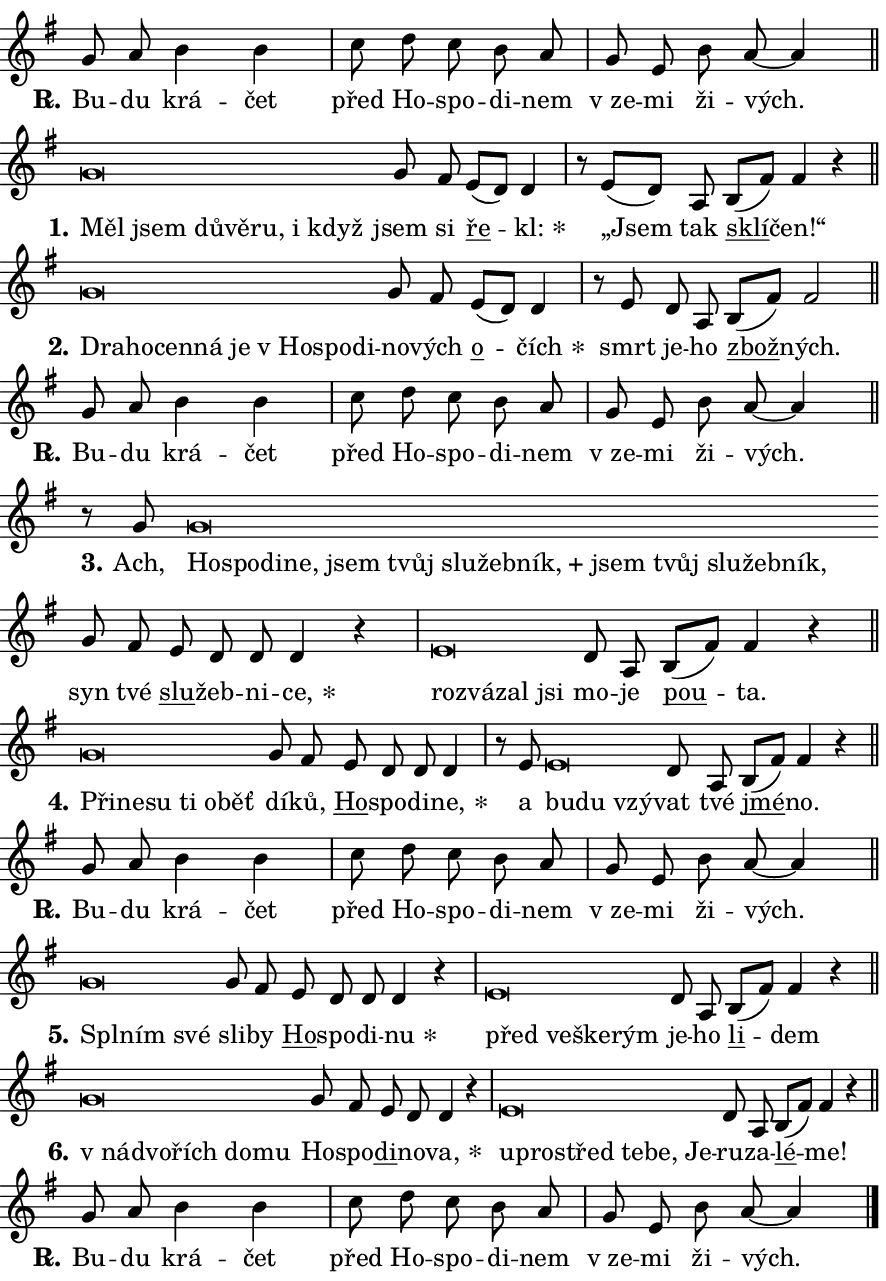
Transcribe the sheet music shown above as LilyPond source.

\version "2.24.0"
\header { tagline = "" }
\paper {
  indent = 0\cm
  top-margin = 0\cm
  right-margin = 0.13\cm % to fit lyric hyphens
  bottom-margin = 0\cm
  left-margin = 0\cm
  paper-width = 15\cm
  page-breaking = #ly:one-page-breaking
  system-system-spacing.basic-distance = #11
  score-system-spacing.basic-distance = #11
  ragged-last = ##f
}


%% Author: Thomas Morley
%% https://lists.gnu.org/archive/html/lilypond-user/2020-05/msg00002.html
#(define (line-position grob)
"Returns position of @var[grob} in current system:
   @code{'start}, if at first time-step
   @code{'end}, if at last time-step
   @code{'middle} otherwise
"
  (let* ((col (ly:item-get-column grob))
         (ln (ly:grob-object col 'left-neighbor))
         (rn (ly:grob-object col 'right-neighbor))
         (col-to-check-left (if (ly:grob? ln) ln col))
         (col-to-check-right (if (ly:grob? rn) rn col))
         (break-dir-left
           (and
             (ly:grob-property col-to-check-left 'non-musical #f)
             (ly:item-break-dir col-to-check-left)))
         (break-dir-right
           (and
             (ly:grob-property col-to-check-right 'non-musical #f)
             (ly:item-break-dir col-to-check-right))))
        (cond ((eqv? 1 break-dir-left) 'start)
              ((eqv? -1 break-dir-right) 'end)
              (else 'middle))))

#(define (tranparent-at-line-position vctor)
  (lambda (grob)
  "Relying on @code{line-position} select the relevant enry from @var{vctor}.
Used to determine transparency,"
    (case (line-position grob)
      ((end) (not (vector-ref vctor 0)))
      ((middle) (not (vector-ref vctor 1)))
      ((start) (not (vector-ref vctor 2))))))

noteHeadBreakVisibility =
#(define-music-function (break-visibility)(vector?)
"Makes @code{NoteHead}s transparent relying on @var{break-visibility}"
#{
  \override NoteHead.transparent =
    #(tranparent-at-line-position break-visibility)
#})

#(define delete-ledgers-for-transparent-note-heads
  (lambda (grob)
    "Reads whether a @code{NoteHead} is transparent.
If so this @code{NoteHead} is removed from @code{'note-heads} from
@var{grob}, which is supposed to be @code{LedgerLineSpanner}.
As a result ledgers are not printed for this @code{NoteHead}"
    (let* ((nhds-array (ly:grob-object grob 'note-heads))
           (nhds-list
             (if (ly:grob-array? nhds-array)
                 (ly:grob-array->list nhds-array)
                 '()))
           ;; Relies on the transparent-property being done before
           ;; Staff.LedgerLineSpanner.after-line-breaking is executed.
           ;; This is fragile ...
           (to-keep
             (remove
               (lambda (nhd)
                 (ly:grob-property nhd 'transparent #f))
               nhds-list)))
      ;; TODO find a better method to iterate over grob-arrays, similiar
      ;; to filter/remove etc for lists
      ;; For now rebuilt from scratch
      (set! (ly:grob-object grob 'note-heads)  '())
      (for-each
        (lambda (nhd)
          (ly:pointer-group-interface::add-grob grob 'note-heads nhd))
        to-keep))))

squashNotes = {
  \override NoteHead.X-extent = #'(-0.2 . 0.2)
  \override NoteHead.Y-extent = #'(-0.75 . 0)
  \override NoteHead.stencil =
    #(lambda (grob)
       (let ((pos (ly:grob-property grob 'staff-position)))
         (begin
           (if (< pos -7) (display "ERROR: Lower brevis then expected\n") (display ""))
           (if (<= pos -6) ly:text-interface::print ly:note-head::print))))
}
unSquashNotes = {
  \revert NoteHead.X-extent
  \revert NoteHead.Y-extent
  \revert NoteHead.stencil
}

hideNotes = \noteHeadBreakVisibility #begin-of-line-visible
unHideNotes = \noteHeadBreakVisibility #all-visible

% work-around for resetting accidentals
% https://lilypond.org/doc/v2.23/Documentation/notation/displaying-rhythms#unmetered-music
cadenzaMeasure = {
  \cadenzaOff
  \partial 1024 s1024
  \cadenzaOn
}

#(define-markup-command (accent layout props text) (markup?)
  "Underline accented syllable"
  (interpret-markup layout props
    #{\markup \override #'(offset . 4.3) \underline { #text }#}))

responsum = \markup \concat {
  "R" \hspace #-1.05 \path #0.1 #'((moveto 0 0.07) (lineto 0.9 0.8)) \hspace #0.05 "."
}

spaceSize = #0.6828661417322834 % exact space size for TeX Gyre Schola

\layout {
  \context {
    \Staff
    \remove "Time_signature_engraver"
    \override LedgerLineSpanner.after-line-breaking = #delete-ledgers-for-transparent-note-heads
  }
  \context {
    \Lyrics {
      \override LyricSpace.minimum-distance = \spaceSize
      \override LyricText.font-name = #"TeX Gyre Schola"
      \override LyricText.font-size = 1
      \override StanzaNumber.font-name = #"TeX Gyre Schola Bold"
      \override StanzaNumber.font-size = 1
    }
  }
  \context {
    \Score 
    \override NoteHead.text =
      #(lambda (grob) 
        (let ((pos (ly:grob-property grob 'staff-position)))
          #{\markup {
            \combine
              \halign #-0.55 \raise #(if (= pos -6) 0 0.5) \override #'(thickness . 2) \draw-line #'(3.2 . 0)
              \musicglyph "noteheads.sM1"
          }#}))
  }
}

% magnetic-lyrics.ily
%
%   written by
%     Jean Abou Samra <jean@abou-samra.fr>
%     Werner Lemberg <wl@gnu.org>
%
%   adapted by
%     Jiri Hon <jiri.hon@gmail.com>
%
% Version 2022-Apr-15

% https://www.mail-archive.com/lilypond-user@gnu.org/msg149350.html

#(define (Left_hyphen_pointer_engraver context)
   "Collect syllable-hyphen-syllable occurrences in lyrics and store
them in properties.  This engraver only looks to the left.  For
example, if the lyrics input is @code{foo -- bar}, it does the
following.

@itemize @bullet
@item
Set the @code{text} property of the @code{LyricHyphen} grob between
@q{foo} and @q{bar} to @code{foo}.

@item
Set the @code{left-hyphen} property of the @code{LyricText} grob with
text @q{foo} to the @code{LyricHyphen} grob between @q{foo} and
@q{bar}.
@end itemize

Use this auxiliary engraver in combination with the
@code{lyric-@/text::@/apply-@/magnetic-@/offset!} hook."
   (let ((hyphen #f)
         (text #f))
     (make-engraver
      (acknowledgers
       ((lyric-syllable-interface engraver grob source-engraver)
        (set! text grob)))
      (end-acknowledgers
       ((lyric-hyphen-interface engraver grob source-engraver)
        ;(when (not (grob::has-interface grob 'lyric-space-interface))
          (set! hyphen grob)));)
      ((stop-translation-timestep engraver)
       (when (and text hyphen)
         (ly:grob-set-object! text 'left-hyphen hyphen))
       (set! text #f)
       (set! hyphen #f)))))

#(define (lyric-text::apply-magnetic-offset! grob)
   "If the space between two syllables is less than the value in
property @code{LyricText@/.details@/.squash-threshold}, move the right
syllable to the left so that it gets concatenated with the left
syllable.

Use this function as a hook for
@code{LyricText@/.after-@/line-@/breaking} if the
@code{Left_@/hyphen_@/pointer_@/engraver} is active."
   (let ((hyphen (ly:grob-object grob 'left-hyphen #f)))
     (when hyphen
       (let ((left-text (ly:spanner-bound hyphen LEFT)))
         (when (grob::has-interface left-text 'lyric-syllable-interface)
           (let* ((common (ly:grob-common-refpoint grob left-text X))
                  (this-x-ext (ly:grob-extent grob common X))
                  (left-x-ext
                   (begin
                     ;; Trigger magnetism for left-text.
                     (ly:grob-property left-text 'after-line-breaking)
                     (ly:grob-extent left-text common X)))
                  ;; `delta` is the gap width between two syllables.
                  (delta (- (interval-start this-x-ext)
                            (interval-end left-x-ext)))
                  (details (ly:grob-property grob 'details))
                  (threshold (assoc-get 'squash-threshold details 0.2)))
             (when (< delta threshold)
               (let* (;; We have to manipulate the input text so that
                      ;; ligatures crossing syllable boundaries are not
                      ;; disabled.  For languages based on the Latin
                      ;; script this is essentially a beautification.
                      ;; However, for non-Western scripts it can be a
                      ;; necessity.
                      (lt (ly:grob-property left-text 'text))
                      (rt (ly:grob-property grob 'text))
                      (is-space (grob::has-interface hyphen 'lyric-space-interface))
                      (space (if is-space " " ""))
                      (extra-delta (if is-space spaceSize 0))
                      ;; Append new syllable.
                      (ltrt-space (if (and (string? lt) (string? rt))
                                (string-append lt space rt)
                                (make-concat-markup (list lt space rt))))
                      ;; Right-align `ltrt` to the right side.
                      (ltrt-space-markup (grob-interpret-markup
                               grob
                               (make-translate-markup
                                (cons (interval-length this-x-ext) 0)
                                (make-right-align-markup ltrt-space)))))
                 (begin
                   ;; Don't print `left-text`.
                   (ly:grob-set-property! left-text 'stencil #f)
                   ;; Set text and stencil (which holds all collected
                   ;; syllables so far) and shift it to the left.
                   (ly:grob-set-property! grob 'text ltrt-space)
                   (ly:grob-set-property! grob 'stencil ltrt-space-markup)
                   (ly:grob-translate-axis! grob (- (- delta extra-delta)) X))))))))))


#(define (lyric-hyphen::displace-bounds-first grob)
   ;; Make very sure this callback isn't triggered too early.
   (let ((left (ly:spanner-bound grob LEFT))
         (right (ly:spanner-bound grob RIGHT)))
     (ly:grob-property left 'after-line-breaking)
     (ly:grob-property right 'after-line-breaking)
     (ly:lyric-hyphen::print grob)))

squashThreshold = #0.4

\layout {
  \context {
    \Lyrics
    \consists #Left_hyphen_pointer_engraver
    \override LyricText.after-line-breaking =
      #lyric-text::apply-magnetic-offset!
    \override LyricHyphen.stencil = #lyric-hyphen::displace-bounds-first
    \override LyricText.details.squash-threshold = \squashThreshold
    \override LyricHyphen.minimum-distance = 0
    \override LyricHyphen.minimum-length = \squashThreshold
  }
}

squashText = \override LyricText.details.squash-threshold = 9999
unSquashText = \override LyricText.details.squash-threshold = \squashThreshold

leftText = \override LyricText.self-alignment-X = #LEFT
unLeftText = \revert LyricText.self-alignment-X

starOffset = #(lambda (grob) 
                (let ((x_offset (ly:self-alignment-interface::aligned-on-x-parent grob)))
                  (if (= x_offset 0) 0 (+ x_offset 1.2))))

star = #(define-music-function (syllable)(string?)
"Append star separator at the end of a syllable"
#{
  \once \override LyricText.X-offset = #starOffset
  \lyricmode { \markup {
    #syllable
    \override #'((font-name . "TeX Gyre Schola Bold")) \hspace #0.2 \lower #0.65 \larger "*"
  } }
#})

starAccent = #(define-music-function (syllable)(string?)
"Append star separator at the end of a syllable and make accent"
#{
  \once \override LyricText.X-offset = #starOffset
  \lyricmode { \markup {
    \accent #syllable
    \override #'((font-name . "TeX Gyre Schola Bold")) \hspace #0.2 \lower #0.65 \larger "*"
  } }
#})

breath = #(define-music-function (syllable)(string?)
"Append breathing indicator at the end of a syllable"
#{
  \lyricmode { \markup { #syllable "+" } }
#})

optionalBreath = #(define-music-function (syllable)(string?)
"Append optional breathing indicator at the end of a syllable"
#{
  \lyricmode { \markup { #syllable "(+)" } }
#})


\score {
    <<
        \new Voice = "melody" { \cadenzaOn \key g \major \relative { g'8 a b4 b \cadenzaMeasure \bar "|" c8 d c b a \cadenzaMeasure \bar "|" g e b' a~ a4 \cadenzaMeasure \bar "||" \break } }
        \new Lyrics \lyricsto "melody" { \lyricmode { \set stanza = \responsum
Bu -- du krá -- čet před Ho -- spo -- di -- nem "v ze" -- mi ži -- vých. } }
    >>
    \layout {}
}

\score {
    <<
        \new Voice = "melody" { \cadenzaOn \key g \major \relative { \squashNotes g'\breve*1/16 \hideNotes \breve*1/16 \bar "" \breve*1/16 \bar "" \breve*1/16 \bar "" \breve*1/16 \bar "" \breve*1/16 \breve*1/16 \bar "" \unHideNotes \unSquashNotes g8 fis \bar "" e[( d)] d4 \cadenzaMeasure \bar "|" r8 e8[( d8)] a \bar "" b[( fis')] fis4 r \cadenzaMeasure \bar "||" \break } }
        \new Lyrics \lyricsto "melody" { \lyricmode { \set stanza = "1."
\leftText Měl \squashText jsem dů -- vě -- ru, i když \unLeftText \unSquashText jsem si \markup \accent ře -- \star kl: „Jsem tak \markup \accent sklí -- čen!“ } }
    >>
    \layout {}
}

\score {
    <<
        \new Voice = "melody" { \cadenzaOn \key g \major \relative { \squashNotes g'\breve*1/16 \hideNotes \breve*1/16 \bar "" \breve*1/16 \bar "" \breve*1/16 \bar "" \breve*1/16 \bar "" \breve*1/16 \bar "" \breve*1/16 \breve*1/16 \bar "" \unHideNotes \unSquashNotes g8 fis \bar "" e[( d)] d4 \cadenzaMeasure \bar "|" r8 e8 d8 a \bar "" b[( fis')] fis2 \cadenzaMeasure \bar "||" \break } }
        \new Lyrics \lyricsto "melody" { \lyricmode { \set stanza = "2."
\leftText Dra -- \squashText ho -- cen -- ná je "v Ho" -- spo -- di -- \unLeftText \unSquashText no -- vých \markup \accent o -- \star čích smrt je -- ho \markup \accent zbož -- ných. } }
    >>
    \layout {}
}

\score {
    <<
        \new Voice = "melody" { \cadenzaOn \key g \major \relative { g'8 a b4 b \cadenzaMeasure \bar "|" c8 d c b a \cadenzaMeasure \bar "|" g e b' a~ a4 \cadenzaMeasure \bar "||" \break } }
        \new Lyrics \lyricsto "melody" { \lyricmode { \set stanza = \responsum
Bu -- du krá -- čet před Ho -- spo -- di -- nem "v ze" -- mi ži -- vých. } }
    >>
    \layout {}
}

\score {
    <<
        \new Voice = "melody" { \cadenzaOn \key g \major \relative { r8 g' \squashNotes g\breve*1/16 \hideNotes \breve*1/16 \bar "" \breve*1/16 \bar "" \breve*1/16 \bar "" \breve*1/16 \bar "" \breve*1/16 \bar "" \breve*1/16 \bar "" \breve*1/16 \bar "" \breve*1/16 \bar "" \breve*1/16 \bar "" \breve*1/16 \bar "" \breve*1/16 \bar "" \breve*1/16 \breve*1/16 \bar "" \unHideNotes \unSquashNotes g8 fis \bar "" e d d d4 r \cadenzaMeasure \bar "|" \squashNotes e\breve*1/16 \hideNotes \breve*1/16 \bar "" \breve*1/16 \breve*1/16 \bar "" \unHideNotes \unSquashNotes d8 a \bar "" b[( fis')] fis4 r \cadenzaMeasure \bar "||" \break } }
        \new Lyrics \lyricsto "melody" { \lyricmode { \set stanza = "3."
Ach, \leftText Ho -- \squashText spo -- di -- ne, jsem tvůj slu -- žeb -- \breath "ník," jsem tvůj slu -- žeb -- ník, \unLeftText \unSquashText syn tvé \markup \accent slu -- žeb -- ni -- \star ce, \leftText roz -- \squashText vá -- zal jsi \unLeftText \unSquashText mo -- je \markup \accent pou -- ta. } }
    >>
    \layout {}
}

\score {
    <<
        \new Voice = "melody" { \cadenzaOn \key g \major \relative { \squashNotes g'\breve*1/16 \hideNotes \breve*1/16 \bar "" \breve*1/16 \bar "" \breve*1/16 \bar "" \breve*1/16 \breve*1/16 \bar "" \unHideNotes \unSquashNotes g8 fis \bar "" e d d d4 \cadenzaMeasure \bar "|" r8 e \squashNotes e\breve*1/16 \hideNotes \breve*1/16 \breve*1/16 \bar "" \unHideNotes \unSquashNotes d8 a \bar "" b[( fis')] fis4 r \cadenzaMeasure \bar "||" \break } }
        \new Lyrics \lyricsto "melody" { \lyricmode { \set stanza = "4."
\leftText Při -- \squashText ne -- su ti o -- běť \unLeftText \unSquashText dí -- ků, \markup \accent Ho -- spo -- di -- \star ne, a \leftText bu -- \squashText du vzý -- \unLeftText \unSquashText vat tvé \markup \accent jmé -- no. } }
    >>
    \layout {}
}

\score {
    <<
        \new Voice = "melody" { \cadenzaOn \key g \major \relative { g'8 a b4 b \cadenzaMeasure \bar "|" c8 d c b a \cadenzaMeasure \bar "|" g e b' a~ a4 \cadenzaMeasure \bar "||" \break } }
        \new Lyrics \lyricsto "melody" { \lyricmode { \set stanza = \responsum
Bu -- du krá -- čet před Ho -- spo -- di -- nem "v ze" -- mi ži -- vých. } }
    >>
    \layout {}
}

\score {
    <<
        \new Voice = "melody" { \cadenzaOn \key g \major \relative { \squashNotes g'\breve*1/16 \hideNotes \breve*1/16 \breve*1/16 \bar "" \unHideNotes \unSquashNotes g8 fis \bar "" e d d d4 r \cadenzaMeasure \bar "|" \squashNotes e\breve*1/16 \hideNotes \breve*1/16 \bar "" \breve*1/16 \breve*1/16 \bar "" \unHideNotes \unSquashNotes d8 a \bar "" b[( fis')] fis4 r \cadenzaMeasure \bar "||" \break } }
        \new Lyrics \lyricsto "melody" { \lyricmode { \set stanza = "5."
\leftText Spl -- \squashText ním své \unLeftText \unSquashText sli -- by \markup \accent Ho -- spo -- di -- \star nu \leftText před \squashText ve -- ške -- rým \unLeftText \unSquashText je -- ho \markup \accent li -- dem } }
    >>
    \layout {}
}

\score {
    <<
        \new Voice = "melody" { \cadenzaOn \key g \major \relative { \squashNotes g'\breve*1/16 \hideNotes \breve*1/16 \bar "" \breve*1/16 \bar "" \breve*1/16 \breve*1/16 \bar "" \unHideNotes \unSquashNotes g8 fis \bar "" e d d4 r \cadenzaMeasure \bar "|" \squashNotes e\breve*1/16 \hideNotes \breve*1/16 \bar "" \breve*1/16 \bar "" \breve*1/16 \bar "" \breve*1/16 \breve*1/16 \bar "" \unHideNotes \unSquashNotes d8 a \bar "" b[( fis')] fis4 r \cadenzaMeasure \bar "||" \break } }
        \new Lyrics \lyricsto "melody" { \lyricmode { \set stanza = "6."
\leftText "v ná" -- \squashText dvo -- řích do -- mu \unLeftText \unSquashText Ho -- spo -- \markup \accent di -- no -- \star va, \leftText u -- \squashText pro -- střed te -- be, Je -- \unLeftText \unSquashText ru -- za -- \markup \accent lé -- me! } }
    >>
    \layout {}
}

\score {
    <<
        \new Voice = "melody" { \cadenzaOn \key g \major \relative { g'8 a b4 b \cadenzaMeasure \bar "|" c8 d c b a \cadenzaMeasure \bar "|" g e b' a~ a4 \cadenzaMeasure \bar "||" \break } \bar "|." }
        \new Lyrics \lyricsto "melody" { \lyricmode { \set stanza = \responsum
Bu -- du krá -- čet před Ho -- spo -- di -- nem "v ze" -- mi ži -- vých. } }
    >>
    \layout {}
}
